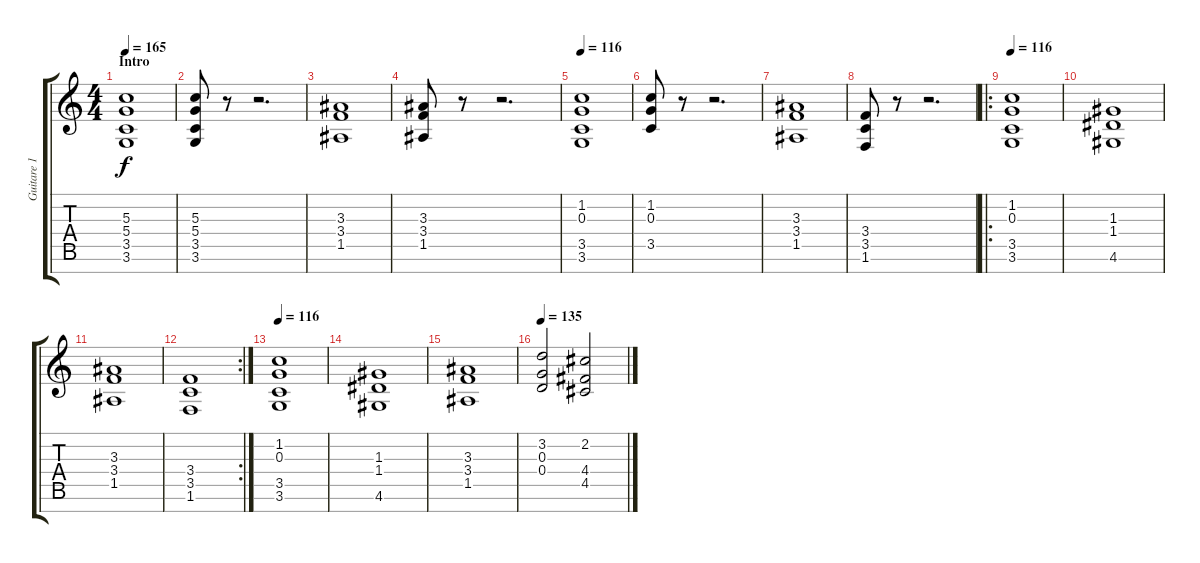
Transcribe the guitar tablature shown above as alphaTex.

\track ("Guitare 1" "Guitare 1") {instrument distortionguitar}
\staff {score tabs}
\tuning (E4 B3 G3 D3 A2 E2 B1) {hide}
\ts (4 4)
\section ("" "Intro")
\tempo 165
\tempo 116
\tempo 165
\clef g2
\ks c
(5.3 5.4 3.5 3.6).1{dy f instrument distortionguitar} |
(5.3 5.4 3.5 3.6).8 r.8 r.2{d} |
(3.3 3.4 1.5).1 |
(3.3 3.4 1.5).8 r.8 r.2{d} |
\tempo 116
(1.2 0.3 3.5 3.6).1 |
(1.2 0.3 3.5).8 r.8 r.2{d} |
(3.3 3.4 1.5).1 |
(3.4 3.5 1.6).8 r.8 r.2{d} |
\ro
\tempo 116
(1.2 0.3 3.5 3.6).1 |
(1.3 1.4 4.6).1 |
(3.3 3.4 1.5).1 |
\rc 2
(3.4 3.5 1.6).1 |
\tempo 116
(1.2 0.3 3.5 3.6).1 |
(1.3 1.4 4.6).1 |
(3.3 3.4 1.5).1 |
\tempo 135
(3.2 0.3 0.4).2 (2.2 4.4 4.5).2
